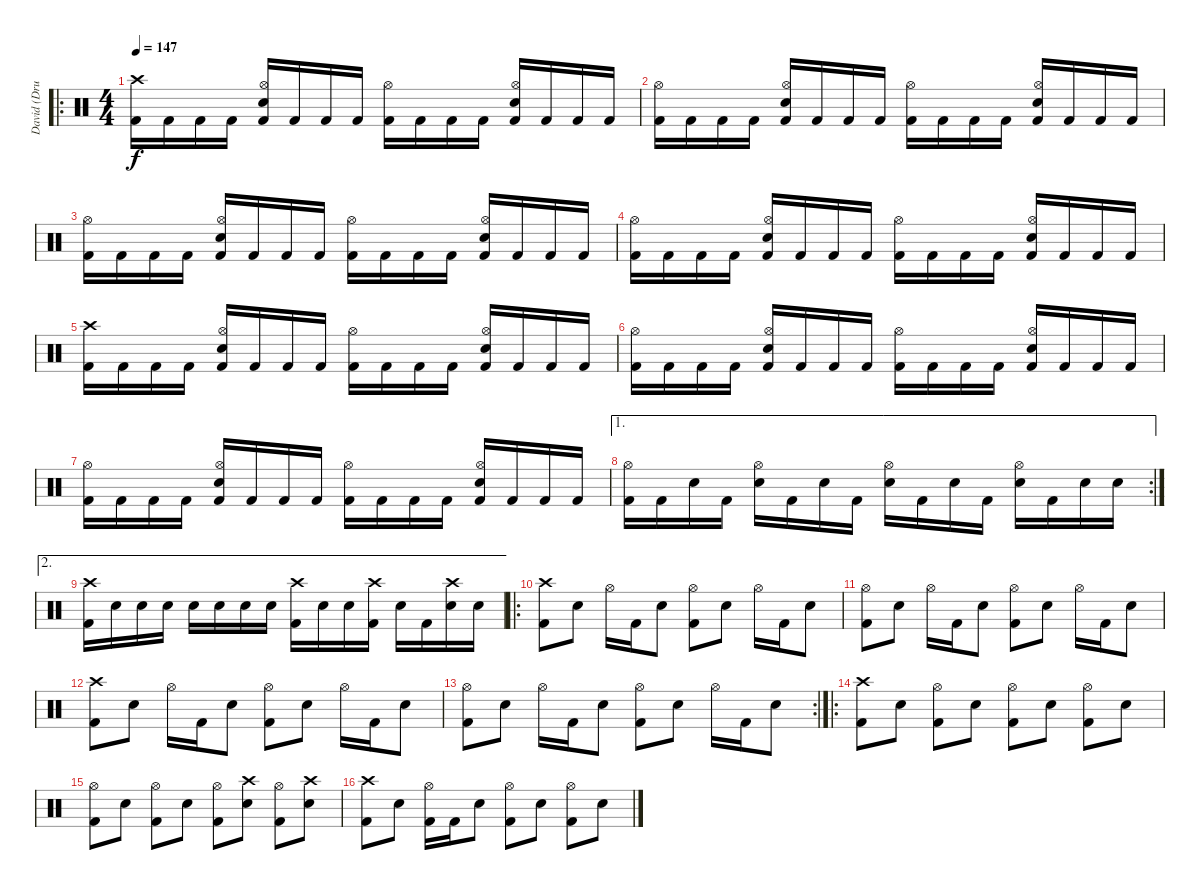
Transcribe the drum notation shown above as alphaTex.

\track ("David (Drums)" "David (Dru") {instrument percussion}
\staff {score}
\articulation defaults
\ro
\ts (4 4)
\tempo 147
\clef neutral
\ks c
("Crash high (hit)" "Kick (hit) 2").16{dy f} "Kick (hit) 2".16 "Kick (hit) 2".16 "Kick (hit) 2".16 ("Hi-Hat (open)" "Electric Snare (hit)" "Kick (hit) 2").16 "Kick (hit) 2".16 "Kick (hit) 2".16 "Kick (hit) 2".16 ("Hi-Hat (open)" "Kick (hit) 2").16 "Kick (hit) 2".16 "Kick (hit) 2".16 "Kick (hit) 2".16 ("Hi-Hat (open)" "Electric Snare (hit)" "Kick (hit) 2").16 "Kick (hit) 2".16 "Kick (hit) 2".16 "Kick (hit) 2".16 |
("Hi-Hat (open)" "Kick (hit) 2").16 "Kick (hit) 2".16 "Kick (hit) 2".16 "Kick (hit) 2".16 ("Hi-Hat (open)" "Electric Snare (hit)" "Kick (hit) 2").16 "Kick (hit) 2".16 "Kick (hit) 2".16 "Kick (hit) 2".16 ("Hi-Hat (open)" "Kick (hit) 2").16 "Kick (hit) 2".16 "Kick (hit) 2".16 "Kick (hit) 2".16 ("Hi-Hat (open)" "Electric Snare (hit)" "Kick (hit) 2").16 "Kick (hit) 2".16 "Kick (hit) 2".16 "Kick (hit) 2".16 |
("Hi-Hat (open)" "Kick (hit) 2").16 "Kick (hit) 2".16 "Kick (hit) 2".16 "Kick (hit) 2".16 ("Hi-Hat (open)" "Electric Snare (hit)" "Kick (hit) 2").16 "Kick (hit) 2".16 "Kick (hit) 2".16 "Kick (hit) 2".16 ("Hi-Hat (open)" "Kick (hit) 2").16 "Kick (hit) 2".16 "Kick (hit) 2".16 "Kick (hit) 2".16 ("Hi-Hat (open)" "Electric Snare (hit)" "Kick (hit) 2").16 "Kick (hit) 2".16 "Kick (hit) 2".16 "Kick (hit) 2".16 |
("Hi-Hat (open)" "Kick (hit) 2").16 "Kick (hit) 2".16 "Kick (hit) 2".16 "Kick (hit) 2".16 ("Hi-Hat (open)" "Electric Snare (hit)" "Kick (hit) 2").16 "Kick (hit) 2".16 "Kick (hit) 2".16 "Kick (hit) 2".16 ("Hi-Hat (open)" "Kick (hit) 2").16 "Kick (hit) 2".16 "Kick (hit) 2".16 "Kick (hit) 2".16 ("Hi-Hat (open)" "Electric Snare (hit)" "Kick (hit) 2").16 "Kick (hit) 2".16 "Kick (hit) 2".16 "Kick (hit) 2".16 |
("Crash high (hit)" "Kick (hit) 2").16 "Kick (hit) 2".16 "Kick (hit) 2".16 "Kick (hit) 2".16 ("Hi-Hat (open)" "Electric Snare (hit)" "Kick (hit) 2").16 "Kick (hit) 2".16 "Kick (hit) 2".16 "Kick (hit) 2".16 ("Hi-Hat (open)" "Kick (hit) 2").16 "Kick (hit) 2".16 "Kick (hit) 2".16 "Kick (hit) 2".16 ("Hi-Hat (open)" "Electric Snare (hit)" "Kick (hit) 2").16 "Kick (hit) 2".16 "Kick (hit) 2".16 "Kick (hit) 2".16 |
("Hi-Hat (open)" "Kick (hit) 2").16 "Kick (hit) 2".16 "Kick (hit) 2".16 "Kick (hit) 2".16 ("Hi-Hat (open)" "Electric Snare (hit)" "Kick (hit) 2").16 "Kick (hit) 2".16 "Kick (hit) 2".16 "Kick (hit) 2".16 ("Hi-Hat (open)" "Kick (hit) 2").16 "Kick (hit) 2".16 "Kick (hit) 2".16 "Kick (hit) 2".16 ("Hi-Hat (open)" "Electric Snare (hit)" "Kick (hit) 2").16 "Kick (hit) 2".16 "Kick (hit) 2".16 "Kick (hit) 2".16 |
("Hi-Hat (open)" "Kick (hit) 2").16 "Kick (hit) 2".16 "Kick (hit) 2".16 "Kick (hit) 2".16 ("Hi-Hat (open)" "Electric Snare (hit)" "Kick (hit) 2").16 "Kick (hit) 2".16 "Kick (hit) 2".16 "Kick (hit) 2".16 ("Hi-Hat (open)" "Kick (hit) 2").16 "Kick (hit) 2".16 "Kick (hit) 2".16 "Kick (hit) 2".16 ("Hi-Hat (open)" "Electric Snare (hit)" "Kick (hit) 2").16 "Kick (hit) 2".16 "Kick (hit) 2".16 "Kick (hit) 2".16 |
\ae 1
\rc 2
("Hi-Hat (open)" "Kick (hit) 2").16 "Kick (hit) 2".16 "Electric Snare (hit)".16 "Kick (hit) 2".16 ("Hi-Hat (open)" "Electric Snare (hit)").16 "Kick (hit) 2".16 "Electric Snare (hit)".16 "Kick (hit) 2".16 ("Hi-Hat (open)" "Electric Snare (hit)").16 "Kick (hit) 2".16 "Electric Snare (hit)".16 "Kick (hit) 2".16 ("Hi-Hat (open)" "Electric Snare (hit)").16 "Kick (hit) 2".16 "Electric Snare (hit)".16 "Electric Snare (hit)".16 |
\ae 2
("Crash high (hit)" "Kick (hit) 2").16 "Electric Snare (hit)".16 "Electric Snare (hit)".16 "Electric Snare (hit)".16 "Electric Snare (hit)".16 "Electric Snare (hit)".16 "Electric Snare (hit)".16 "Electric Snare (hit)".16 ("Crash high (hit)" "Kick (hit) 2").16 "Electric Snare (hit)".16 "Electric Snare (hit)".16 ("Crash high (hit)" "Kick (hit) 2").16 "Electric Snare (hit)".16 "Kick (hit) 2".16 ("Crash high (hit)" "Electric Snare (hit)").16 "Electric Snare (hit)".16 |
\ro
("Crash high (hit)" "Kick (hit) 2").8 "Electric Snare (hit)".8 "Hi-Hat (open)".16 "Kick (hit) 2".16 "Electric Snare (hit)".8 ("Hi-Hat (open)" "Kick (hit) 2").8 "Electric Snare (hit)".8 "Hi-Hat (open)".16 "Kick (hit) 2".16 "Electric Snare (hit)".8 |
("Hi-Hat (open)" "Kick (hit) 2").8 "Electric Snare (hit)".8 "Hi-Hat (open)".16 "Kick (hit) 2".16 "Electric Snare (hit)".8 ("Hi-Hat (open)" "Kick (hit) 2").8 "Electric Snare (hit)".8 "Hi-Hat (open)".16 "Kick (hit) 2".16 "Electric Snare (hit)".8 |
("Crash high (hit)" "Kick (hit) 2").8 "Electric Snare (hit)".8 "Hi-Hat (open)".16 "Kick (hit) 2".16 "Electric Snare (hit)".8 ("Hi-Hat (open)" "Kick (hit) 2").8 "Electric Snare (hit)".8 "Hi-Hat (open)".16 "Kick (hit) 2".16 "Electric Snare (hit)".8 |
\rc 2
("Hi-Hat (open)" "Kick (hit) 2").8 "Electric Snare (hit)".8 "Hi-Hat (open)".16 "Kick (hit) 2".16 "Electric Snare (hit)".8 ("Hi-Hat (open)" "Kick (hit) 2").8 "Electric Snare (hit)".8 "Hi-Hat (open)".16 "Kick (hit) 2".16 "Electric Snare (hit)".8 |
\ro
("Crash high (hit)" "Kick (hit) 2").8 "Electric Snare (hit)".8 ("Hi-Hat (open)" "Kick (hit) 2").8 "Electric Snare (hit)".8 ("Hi-Hat (open)" "Kick (hit) 2").8 "Electric Snare (hit)".8 ("Hi-Hat (open)" "Kick (hit) 2").8 "Electric Snare (hit)".8 |
("Hi-Hat (open)" "Kick (hit) 2").8 "Electric Snare (hit)".8 ("Hi-Hat (open)" "Kick (hit) 2").8 "Electric Snare (hit)".8 ("Hi-Hat (open)" "Kick (hit) 2").8 ("Crash high (hit)" "Electric Snare (hit)").8 ("Hi-Hat (open)" "Kick (hit) 2").8 ("Crash high (hit)" "Electric Snare (hit)").8 |
("Crash high (hit)" "Kick (hit) 2").8 "Electric Snare (hit)".8 ("Hi-Hat (open)" "Kick (hit) 2").16 "Kick (hit) 2".16 "Electric Snare (hit)".8 ("Hi-Hat (open)" "Kick (hit) 2").8 "Electric Snare (hit)".8 ("Hi-Hat (open)" "Kick (hit) 2").8 "Electric Snare (hit)".8
